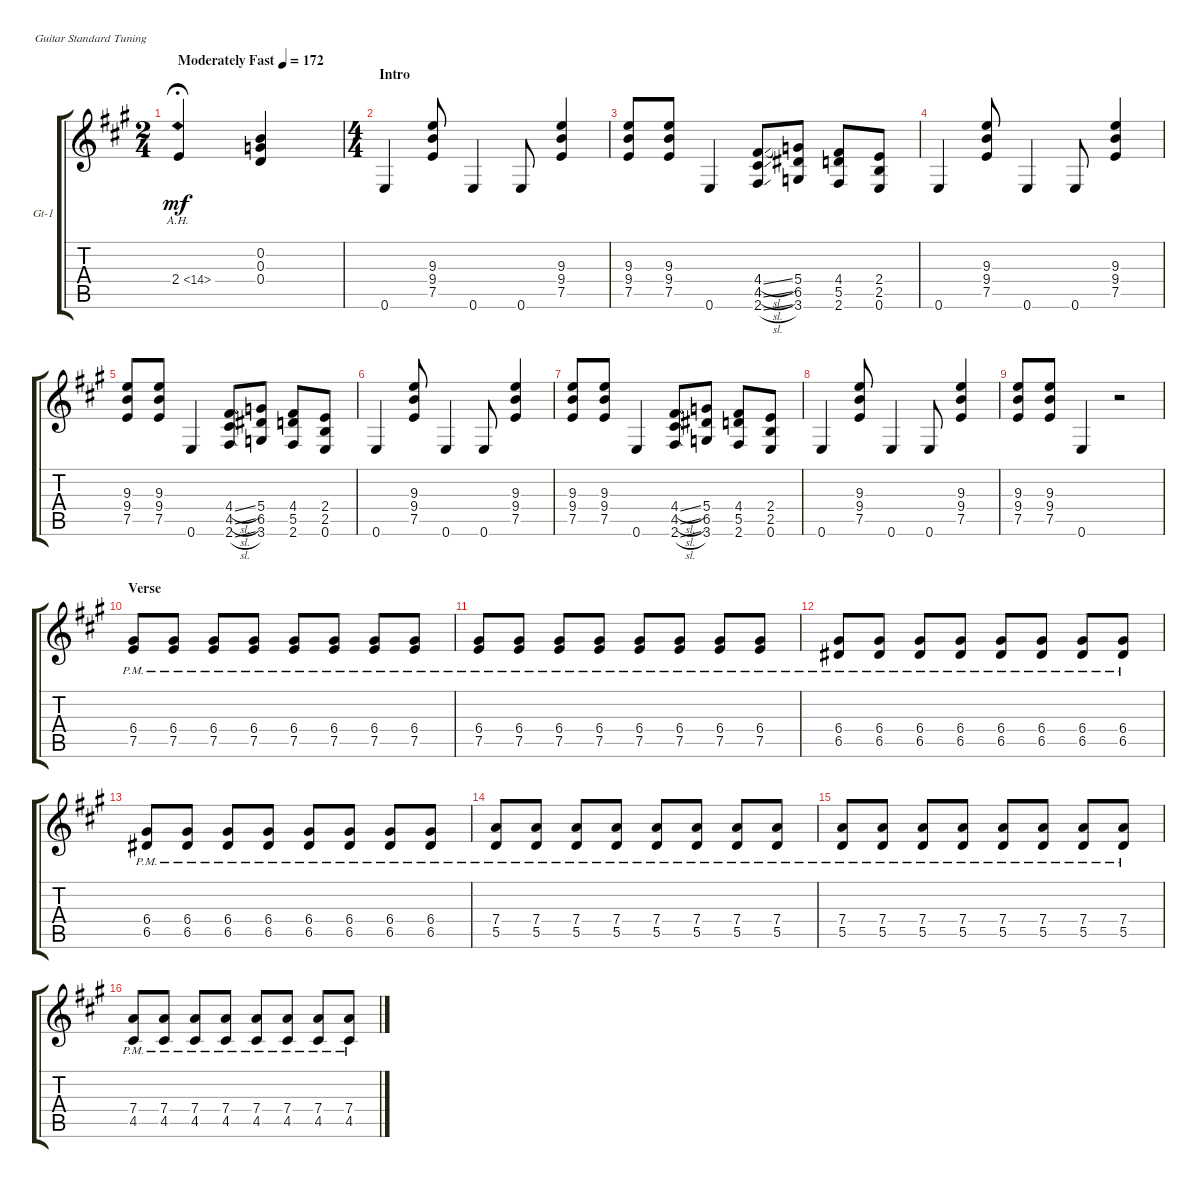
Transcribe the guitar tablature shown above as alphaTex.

\defaultSystemsLayout 4
\bracketExtendMode groupsimilarinstruments
\firstSystemTrackNameOrientation horizontal
\otherSystemsTrackNameOrientation horizontal
\track ("Guitar 1" "Gt-1") {instrument distortionguitar}
\staff {score tabs}
\tuning (E4 B3 G3 D3 A2 E2)
\ts (2 4)
\tempo (172 "Moderately Fast")
\clef g2
\ks a
2.4{ah 12}.4{dy mf fermata (medium 0.5) instrument distortionguitar} (0.4 0.3 0.2).4 |
\ts (4 4)
\section ("" "Intro")
0.6.4 (7.5 9.4 9.3).8 0.6.4 0.6.8 (7.5 9.4 9.3).4 |
(7.5 9.4 9.3).8 (7.5 9.4 9.3).8 0.6.4 (2.6{sl} 4.5{sl} 4.4{sl}).8 (3.6 6.5 5.4).8 (2.6 5.5 4.4).8 (0.6 2.4 2.5).8 |
0.6.4 (7.5 9.4 9.3).8 0.6.4 0.6.8 (7.5 9.4 9.3).4 |
(7.5 9.4 9.3).8 (7.5 9.4 9.3).8 0.6.4 (2.6{sl} 4.5{sl} 4.4{sl}).8 (3.6 6.5 5.4).8 (2.6 5.5 4.4).8 (0.6 2.4 2.5).8 |
0.6.4 (7.5 9.4 9.3).8 0.6.4 0.6.8 (7.5 9.4 9.3).4 |
(7.5 9.4 9.3).8 (7.5 9.4 9.3).8 0.6.4 (2.6{sl} 4.5{sl} 4.4{sl}).8 (3.6 6.5 5.4).8 (2.6 5.5 4.4).8 (0.6 2.4 2.5).8 |
0.6.4 (7.5 9.4 9.3).8 0.6.4 0.6.8 (7.5 9.4 9.3).4 |
(7.5 9.4 9.3).8 (7.5 9.4 9.3).8 0.6.4 r.2 |
\section ("" "Verse")
(7.5{pm} 6.4{pm}).8 (7.5{pm} 6.4{pm}).8 (7.5{pm} 6.4{pm}).8 (7.5{pm} 6.4{pm}).8 (7.5{pm} 6.4{pm}).8 (7.5{pm} 6.4{pm}).8 (7.5{pm} 6.4{pm}).8 (7.5{pm} 6.4{pm}).8 |
(7.5{pm} 6.4{pm}).8 (7.5{pm} 6.4{pm}).8 (7.5{pm} 6.4{pm}).8 (7.5{pm} 6.4{pm}).8 (7.5{pm} 6.4{pm}).8 (7.5{pm} 6.4{pm}).8 (7.5{pm} 6.4{pm}).8 (7.5{pm} 6.4{pm}).8 |
(6.4{pm} 6.5{pm}).8 (6.4{pm} 6.5{pm}).8 (6.4{pm} 6.5{pm}).8 (6.4{pm} 6.5{pm}).8 (6.4{pm} 6.5{pm}).8 (6.4{pm} 6.5{pm}).8 (6.4{pm} 6.5{pm}).8 (6.4{pm} 6.5{pm}).8 |
(6.4{pm} 6.5{pm}).8 (6.4{pm} 6.5{pm}).8 (6.4{pm} 6.5{pm}).8 (6.4{pm} 6.5{pm}).8 (6.4{pm} 6.5{pm}).8 (6.4{pm} 6.5{pm}).8 (6.4{pm} 6.5{pm}).8 (6.4{pm} 6.5{pm}).8 |
(7.4{pm} 5.5{pm}).8 (7.4{pm} 5.5{pm}).8 (7.4{pm} 5.5{pm}).8 (7.4{pm} 5.5{pm}).8 (7.4{pm} 5.5{pm}).8 (7.4{pm} 5.5{pm}).8 (7.4{pm} 5.5{pm}).8 (7.4{pm} 5.5{pm}).8 |
(7.4{pm} 5.5{pm}).8 (7.4{pm} 5.5{pm}).8 (7.4{pm} 5.5{pm}).8 (7.4{pm} 5.5{pm}).8 (7.4{pm} 5.5{pm}).8 (7.4{pm} 5.5{pm}).8 (7.4{pm} 5.5{pm}).8 (7.4{pm} 5.5{pm}).8 |
(7.4{pm} 4.5{pm}).8 (7.4{pm} 4.5{pm}).8 (7.4{pm} 4.5{pm}).8 (7.4{pm} 4.5{pm}).8 (7.4{pm} 4.5{pm}).8 (7.4{pm} 4.5{pm}).8 (7.4{pm} 4.5{pm}).8 (7.4{pm} 4.5{pm}).8
